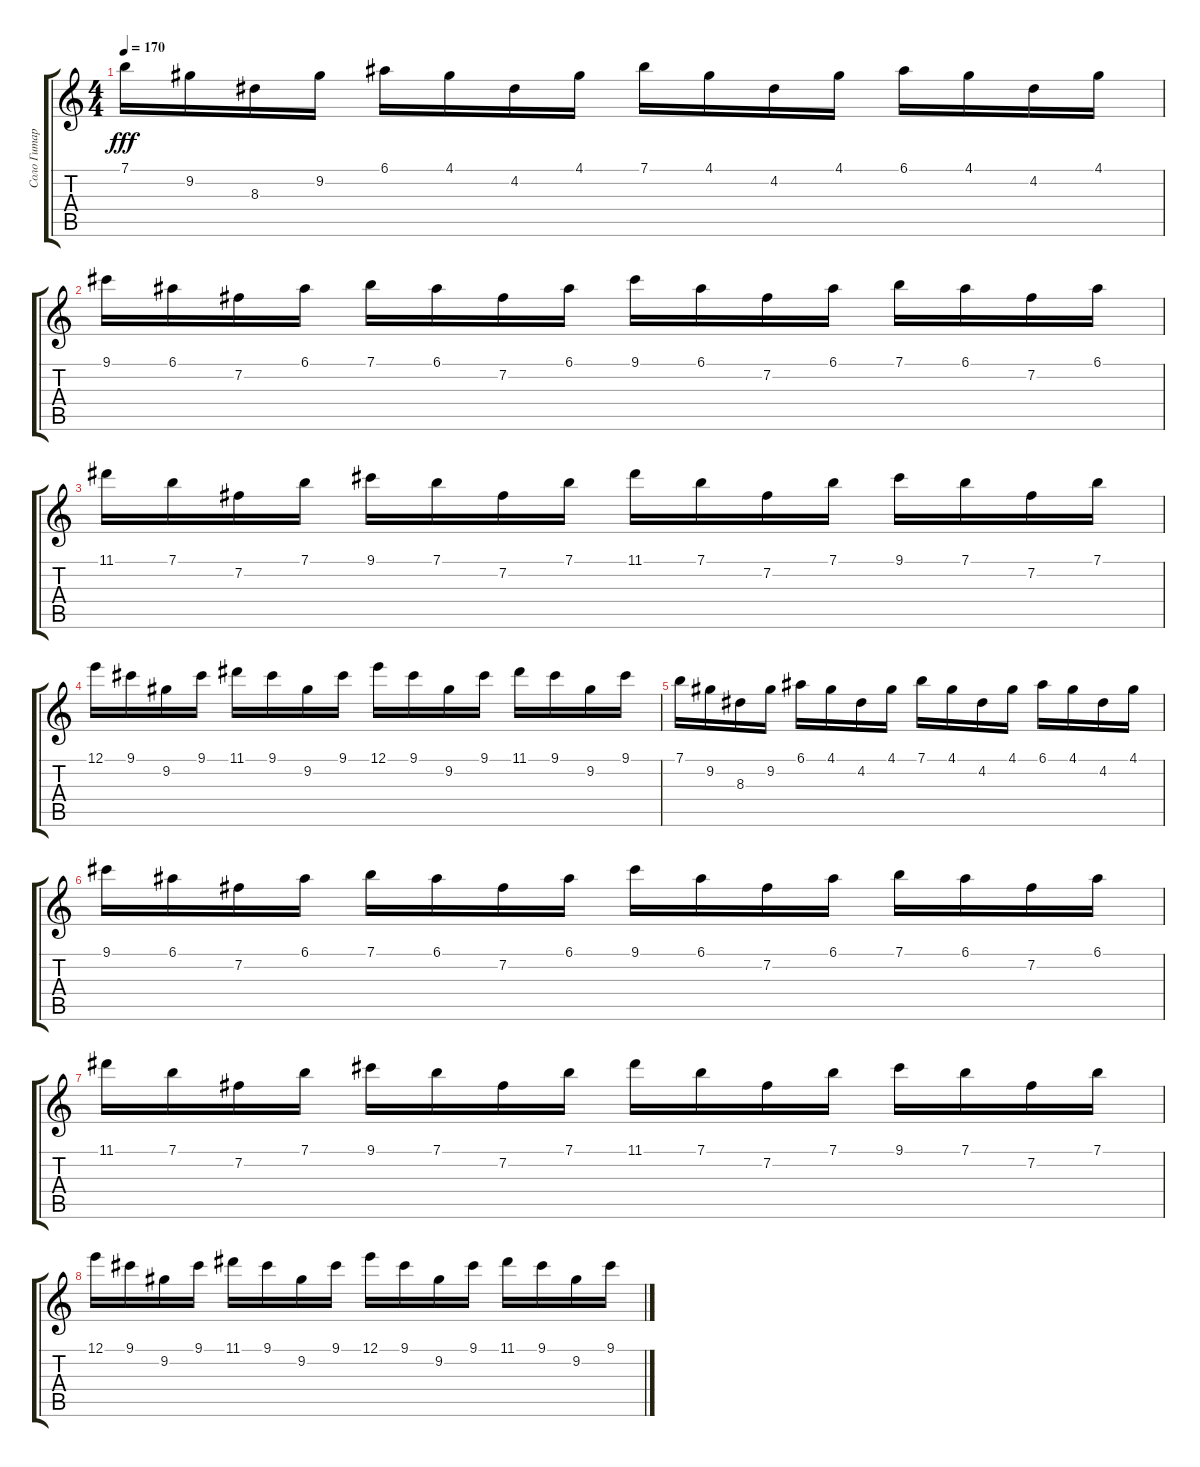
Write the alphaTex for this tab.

\track ("Соло Гитара" "Соло Гитар") {instrument overdrivenguitar}
\staff {score tabs}
\tuning (E4 B3 G3 D3 A2 E2) {hide}
\ts (4 4)
\tempo 170
\clef g2
\ks c
7.1.16{dy fff} 9.2.16 8.3.16 9.2.16 6.1.16 4.1.16 4.2.16 4.1.16 7.1.16 4.1.16 4.2.16 4.1.16 6.1.16 4.1.16 4.2.16 4.1.16 |
9.1.16 6.1.16 7.2.16 6.1.16 7.1.16 6.1.16 7.2.16 6.1.16 9.1.16 6.1.16 7.2.16 6.1.16 7.1.16 6.1.16 7.2.16 6.1.16 |
11.1.16 7.1.16 7.2.16 7.1.16 9.1.16 7.1.16 7.2.16 7.1.16 11.1.16 7.1.16 7.2.16 7.1.16 9.1.16 7.1.16 7.2.16 7.1.16 |
12.1.16 9.1.16 9.2.16 9.1.16 11.1.16 9.1.16 9.2.16 9.1.16 12.1.16 9.1.16 9.2.16 9.1.16 11.1.16 9.1.16 9.2.16 9.1.16 |
7.1.16 9.2.16 8.3.16 9.2.16 6.1.16 4.1.16 4.2.16 4.1.16 7.1.16 4.1.16 4.2.16 4.1.16 6.1.16 4.1.16 4.2.16 4.1.16 |
9.1.16 6.1.16 7.2.16 6.1.16 7.1.16 6.1.16 7.2.16 6.1.16 9.1.16 6.1.16 7.2.16 6.1.16 7.1.16 6.1.16 7.2.16 6.1.16 |
11.1.16 7.1.16 7.2.16 7.1.16 9.1.16 7.1.16 7.2.16 7.1.16 11.1.16 7.1.16 7.2.16 7.1.16 9.1.16 7.1.16 7.2.16 7.1.16 |
12.1.16 9.1.16 9.2.16 9.1.16 11.1.16 9.1.16 9.2.16 9.1.16 12.1.16 9.1.16 9.2.16 9.1.16 11.1.16 9.1.16 9.2.16 9.1.16
